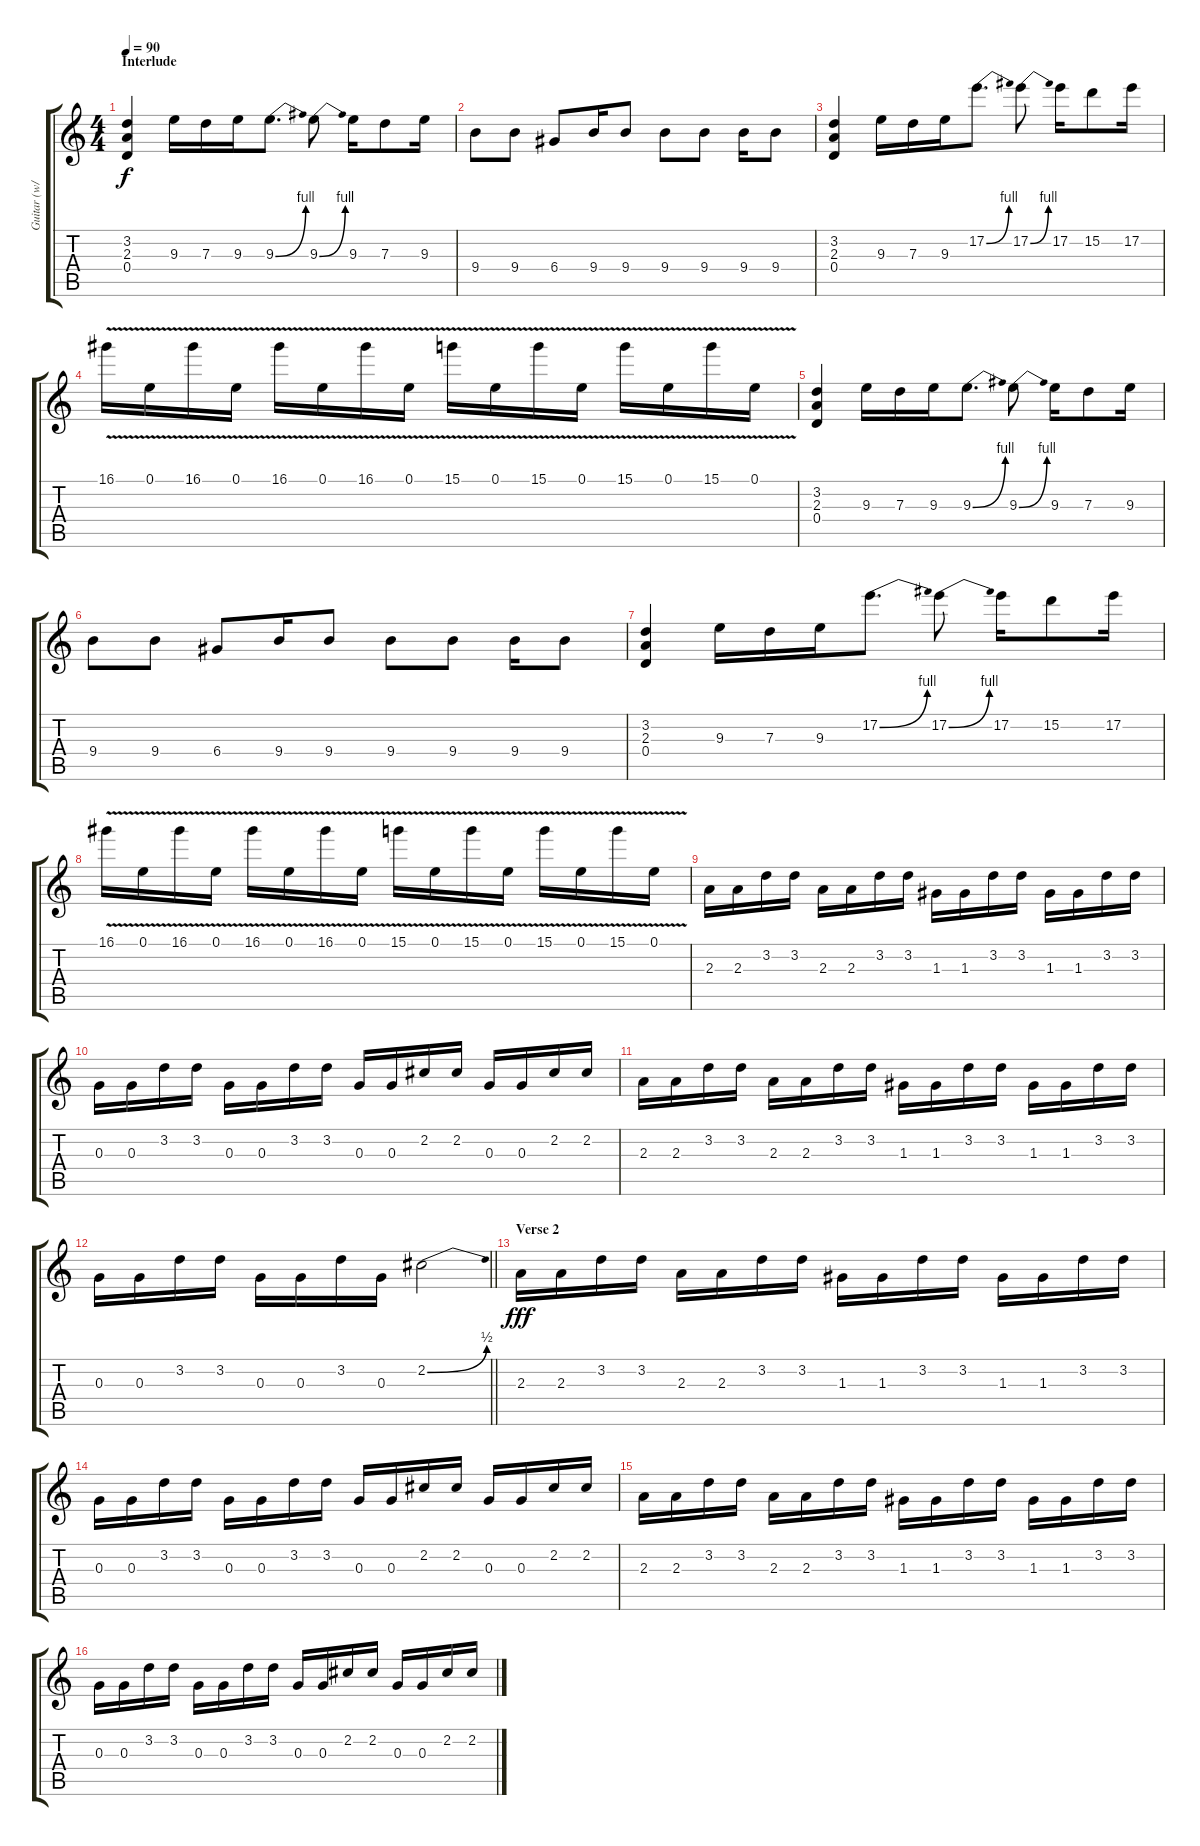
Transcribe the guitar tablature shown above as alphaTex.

\track ("Guitar (w/overdrive)" "Guitar (w/") {instrument overdrivenguitar}
\staff {score tabs}
\tuning (E4 B3 G3 D3 A2 E2) {hide}
\ts (4 4)
\section ("" "Interlude")
\tempo 90
\clef g2
\ks c
(3.2 2.3 0.4).4{dy f} 9.3.16 7.3.16 9.3.16 9.3{be (bend 0 0 60 4)}.8{d} 9.3{be (bend 0 0 60 4)}.8 9.3.16 7.3.8 9.3.16 |
9.4.8 9.4.8 6.4.8 9.4.16 9.4.8 9.4.8 9.4.8 9.4.16 9.4.8 |
(3.2 2.3 0.4).4 9.3.16 7.3.16 9.3.16 17.2{be (bend 0 0 60 4)}.8{d} 17.2{be (bend 0 0 60 4)}.8 17.2.16 15.2.8 17.2.16 |
16.1{v}.16 0.1{v}.16 16.1{v}.16 0.1{v}.16 16.1{v}.16 0.1{v}.16 16.1{v}.16 0.1{v}.16 15.1{v}.16 0.1{v}.16 15.1{v}.16 0.1{v}.16 15.1{v}.16 0.1{v}.16 15.1{v}.16 0.1{v}.16 |
(3.2 2.3 0.4).4 9.3.16 7.3.16 9.3.16 9.3{be (bend 0 0 60 4)}.8{d} 9.3{be (bend 0 0 60 4)}.8 9.3.16 7.3.8 9.3.16 |
9.4.8 9.4.8 6.4.8 9.4.16 9.4.8 9.4.8 9.4.8 9.4.16 9.4.8 |
(3.2 2.3 0.4).4 9.3.16 7.3.16 9.3.16 17.2{be (bend 0 0 60 4)}.8{d} 17.2{be (bend 0 0 60 4)}.8 17.2.16 15.2.8 17.2.16 |
16.1{v}.16 0.1{v}.16 16.1{v}.16 0.1{v}.16 16.1{v}.16 0.1{v}.16 16.1{v}.16 0.1{v}.16 15.1{v}.16 0.1{v}.16 15.1{v}.16 0.1{v}.16 15.1{v}.16 0.1{v}.16 15.1{v}.16 0.1{v}.16 |
2.3.16 2.3.16 3.2.16 3.2.16 2.3.16 2.3.16 3.2.16 3.2.16 1.3.16 1.3.16 3.2.16 3.2.16 1.3.16 1.3.16 3.2.16 3.2.16 |
0.3.16 0.3.16 3.2.16 3.2.16 0.3.16 0.3.16 3.2.16 3.2.16 0.3.16 0.3.16 2.2.16 2.2.16 0.3.16 0.3.16 2.2.16 2.2.16 |
2.3.16 2.3.16 3.2.16 3.2.16 2.3.16 2.3.16 3.2.16 3.2.16 1.3.16 1.3.16 3.2.16 3.2.16 1.3.16 1.3.16 3.2.16 3.2.16 |
\barLineRight lightlight
0.3.16 0.3.16 3.2.16 3.2.16 0.3.16 0.3.16 3.2.16 0.3.16 2.2{be (bend 0 0 60 2)}.2 |
\section ("" "Verse 2")
2.3.16{dy fff volume 5} 2.3.16 3.2.16 3.2.16 2.3.16 2.3.16 3.2.16 3.2.16 1.3.16 1.3.16 3.2.16 3.2.16 1.3.16 1.3.16 3.2.16 3.2.16 |
0.3.16 0.3.16 3.2.16 3.2.16 0.3.16 0.3.16 3.2.16 3.2.16 0.3.16 0.3.16 2.2.16 2.2.16 0.3.16 0.3.16 2.2.16 2.2.16 |
2.3.16 2.3.16 3.2.16 3.2.16 2.3.16 2.3.16 3.2.16 3.2.16 1.3.16 1.3.16 3.2.16 3.2.16 1.3.16 1.3.16 3.2.16 3.2.16 |
0.3.16 0.3.16 3.2.16 3.2.16 0.3.16 0.3.16 3.2.16 3.2.16 0.3.16 0.3.16 2.2.16 2.2.16 0.3.16 0.3.16 2.2.16 2.2.16
